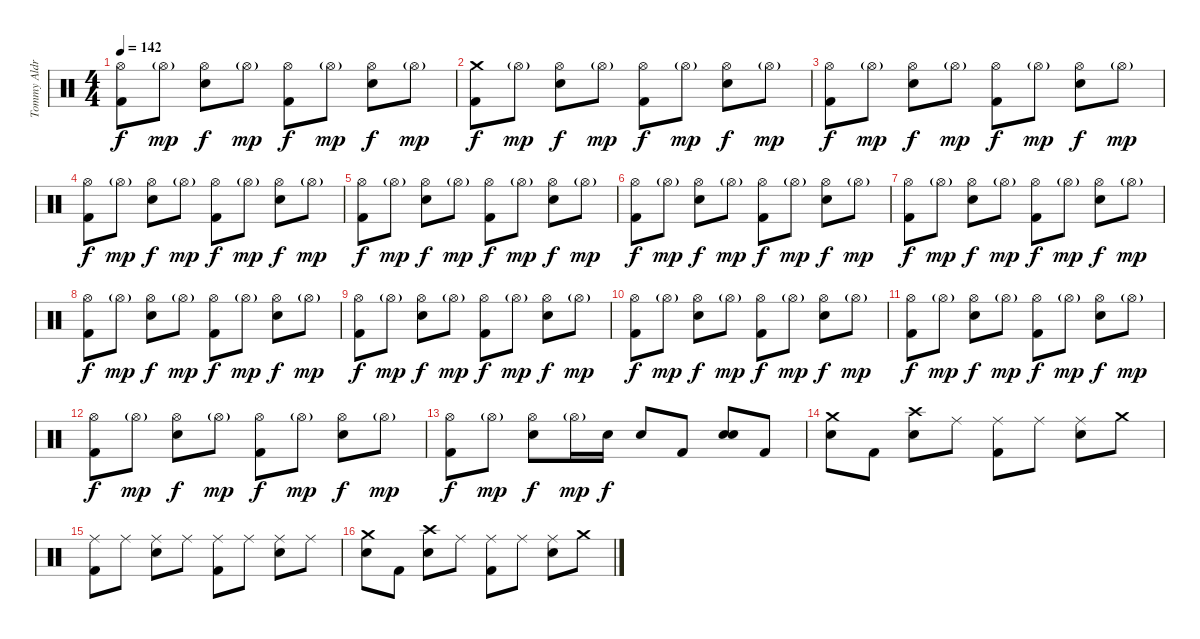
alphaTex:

\track ("Tommy Aldridge" "Tommy Aldr") {instrument percussion}
\staff {score}
\articulation defaults
\ts (4 4)
\tempo 142
\clef neutral
\ks c
("Hi-Hat (open)" "Kick (hit) 2").8{dy f} "Hi-Hat (open)"{g}.8{dy mp} ("Hi-Hat (open)" "Snare (hit) 2").8{dy f} "Hi-Hat (open)"{g}.8{dy mp} ("Hi-Hat (open)" "Kick (hit) 2").8{dy f} "Hi-Hat (open)"{g}.8{dy mp} ("Hi-Hat (open)" "Snare (hit) 2").8{dy f} "Hi-Hat (open)"{g}.8{dy mp} |
("Crash medium (hit)" "Kick (hit) 2").8{dy f} "Hi-Hat (open)"{g}.8{dy mp} ("Hi-Hat (open)" "Snare (hit) 2").8{dy f} "Hi-Hat (open)"{g}.8{dy mp} ("Hi-Hat (open)" "Kick (hit) 2").8{dy f} "Hi-Hat (open)"{g}.8{dy mp} ("Hi-Hat (open)" "Snare (hit) 2").8{dy f} "Hi-Hat (open)"{g}.8{dy mp} |
("Hi-Hat (open)" "Kick (hit) 2").8{dy f} "Hi-Hat (open)"{g}.8{dy mp} ("Hi-Hat (open)" "Snare (hit) 2").8{dy f} "Hi-Hat (open)"{g}.8{dy mp} ("Hi-Hat (open)" "Kick (hit) 2").8{dy f} "Hi-Hat (open)"{g}.8{dy mp} ("Hi-Hat (open)" "Snare (hit) 2").8{dy f} "Hi-Hat (open)"{g}.8{dy mp} |
("Hi-Hat (open)" "Kick (hit) 2").8{dy f} "Hi-Hat (open)"{g}.8{dy mp} ("Hi-Hat (open)" "Snare (hit) 2").8{dy f} "Hi-Hat (open)"{g}.8{dy mp} ("Hi-Hat (open)" "Kick (hit) 2").8{dy f} "Hi-Hat (open)"{g}.8{dy mp} ("Hi-Hat (open)" "Snare (hit) 2").8{dy f} "Hi-Hat (open)"{g}.8{dy mp} |
("Hi-Hat (open)" "Kick (hit) 2").8{dy f} "Hi-Hat (open)"{g}.8{dy mp} ("Hi-Hat (open)" "Snare (hit) 2").8{dy f} "Hi-Hat (open)"{g}.8{dy mp} ("Hi-Hat (open)" "Kick (hit) 2").8{dy f} "Hi-Hat (open)"{g}.8{dy mp} ("Hi-Hat (open)" "Snare (hit) 2").8{dy f} "Hi-Hat (open)"{g}.8{dy mp} |
("Hi-Hat (open)" "Kick (hit) 2").8{dy f} "Hi-Hat (open)"{g}.8{dy mp} ("Hi-Hat (open)" "Snare (hit) 2").8{dy f} "Hi-Hat (open)"{g}.8{dy mp} ("Hi-Hat (open)" "Kick (hit) 2").8{dy f} "Hi-Hat (open)"{g}.8{dy mp} ("Hi-Hat (open)" "Snare (hit) 2").8{dy f} "Hi-Hat (open)"{g}.8{dy mp} |
("Hi-Hat (open)" "Kick (hit) 2").8{dy f} "Hi-Hat (open)"{g}.8{dy mp} ("Hi-Hat (open)" "Snare (hit) 2").8{dy f} "Hi-Hat (open)"{g}.8{dy mp} ("Hi-Hat (open)" "Kick (hit) 2").8{dy f} "Hi-Hat (open)"{g}.8{dy mp} ("Hi-Hat (open)" "Snare (hit) 2").8{dy f} "Hi-Hat (open)"{g}.8{dy mp} |
("Hi-Hat (open)" "Kick (hit) 2").8{dy f} "Hi-Hat (open)"{g}.8{dy mp} ("Hi-Hat (open)" "Snare (hit) 2").8{dy f} "Hi-Hat (open)"{g}.8{dy mp} ("Hi-Hat (open)" "Kick (hit) 2").8{dy f} "Hi-Hat (open)"{g}.8{dy mp} ("Hi-Hat (open)" "Snare (hit) 2").8{dy f} "Hi-Hat (open)"{g}.8{dy mp} |
("Hi-Hat (open)" "Kick (hit) 2").8{dy f} "Hi-Hat (open)"{g}.8{dy mp} ("Hi-Hat (open)" "Snare (hit) 2").8{dy f} "Hi-Hat (open)"{g}.8{dy mp} ("Hi-Hat (open)" "Kick (hit) 2").8{dy f} "Hi-Hat (open)"{g}.8{dy mp} ("Hi-Hat (open)" "Snare (hit) 2").8{dy f} "Hi-Hat (open)"{g}.8{dy mp} |
("Hi-Hat (open)" "Kick (hit) 2").8{dy f} "Hi-Hat (open)"{g}.8{dy mp} ("Hi-Hat (open)" "Snare (hit) 2").8{dy f} "Hi-Hat (open)"{g}.8{dy mp} ("Hi-Hat (open)" "Kick (hit) 2").8{dy f} "Hi-Hat (open)"{g}.8{dy mp} ("Hi-Hat (open)" "Snare (hit) 2").8{dy f} "Hi-Hat (open)"{g}.8{dy mp} |
("Hi-Hat (open)" "Kick (hit) 2").8{dy f} "Hi-Hat (open)"{g}.8{dy mp} ("Hi-Hat (open)" "Snare (hit) 2").8{dy f} "Hi-Hat (open)"{g}.8{dy mp} ("Hi-Hat (open)" "Kick (hit) 2").8{dy f} "Hi-Hat (open)"{g}.8{dy mp} ("Hi-Hat (open)" "Snare (hit) 2").8{dy f} "Hi-Hat (open)"{g}.8{dy mp} |
("Hi-Hat (open)" "Kick (hit) 2").8{dy f} "Hi-Hat (open)"{g}.8{dy mp} ("Hi-Hat (open)" "Snare (hit) 2").8{dy f} "Hi-Hat (open)"{g}.8{dy mp} ("Hi-Hat (open)" "Kick (hit) 2").8{dy f} "Hi-Hat (open)"{g}.8{dy mp} ("Hi-Hat (open)" "Snare (hit) 2").8{dy f} "Hi-Hat (open)"{g}.8{dy mp} |
("Hi-Hat (open)" "Kick (hit) 2").8{dy f} "Hi-Hat (open)"{g}.8{dy mp} ("Hi-Hat (open)" "Snare (hit) 2").8{dy f} "Hi-Hat (open)"{g}.16{dy mp} "Snare (hit) 2".16{dy f} "Snare (hit) 2".8 "Kick (hit) 2".8 ("Snare (hit) 2" "Snare (hit) 2").8{bd 240} "Kick (hit) 2".8 |
("Crash medium (hit)" "Snare (hit) 2").8 "Kick (hit) 2".8 ("Crash high (hit)" "Snare (hit) 2").8 "Ride (middle)".8 ("Ride (middle)" "Kick (hit) 2").8 "Ride (middle)".8 ("Ride (middle)" "Snare (hit) 2").8 "Crash medium (hit)".8 |
("Ride (middle)" "Kick (hit) 2").8 "Ride (middle)".8 ("Ride (middle)" "Snare (hit) 2").8 "Ride (middle)".8 ("Ride (middle)" "Kick (hit) 2").8 "Ride (middle)".8 ("Ride (middle)" "Snare (hit) 2").8 "Ride (middle)".8 |
("Crash medium (hit)" "Snare (hit) 2").8 "Kick (hit) 2".8 ("Crash high (hit)" "Snare (hit) 2").8 "Ride (middle)".8 ("Ride (middle)" "Kick (hit) 2").8 "Ride (middle)".8 ("Ride (middle)" "Snare (hit) 2").8 "Crash medium (hit)".8
